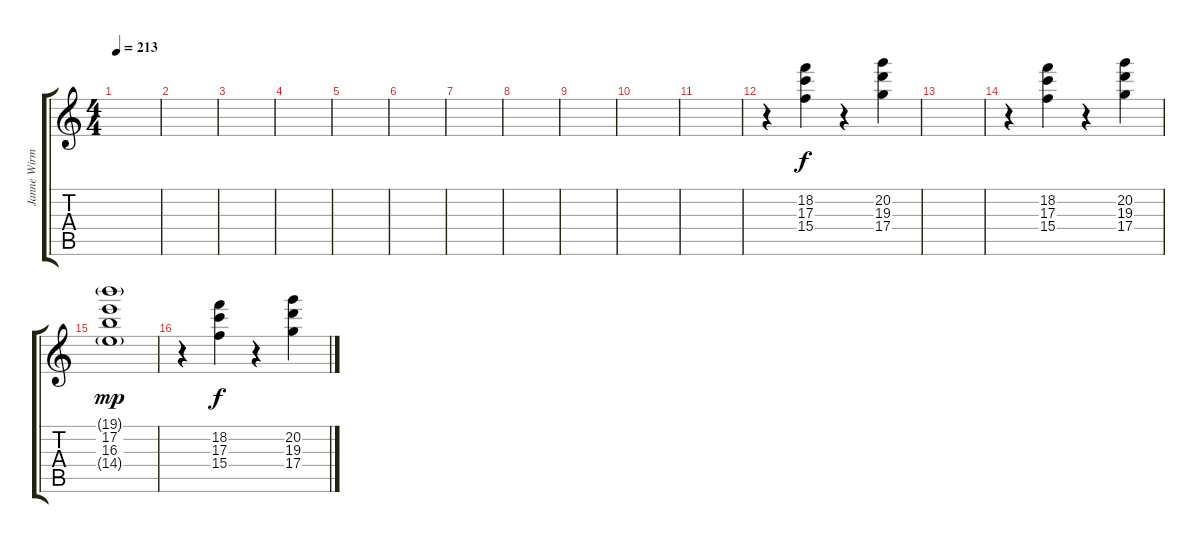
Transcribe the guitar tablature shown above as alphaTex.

\track ("Janne Wirman" "Janne Wirm") {instrument electricguitarjazz}
\staff {score tabs}
\tuning (E4 B3 G3 D3 A2 E2) {hide}
\ts (4 4)
\tempo 213
\clef g2
\ks c
|
|
|
|
|
|
|
|
|
|
|
r.4{instrument stringensemble1} (18.2 17.3 15.4).4 r.4 (20.2 19.3 17.4).4 |
|
r.4{instrument stringensemble1} (18.2 17.3 15.4).4 r.4 (20.2 19.3 17.4).4 |
(19.1{g} 17.2 16.3 14.4{g}).1{dy mp instrument stringensemble1} |
r.4{instrument stringensemble1} (18.2 17.3 15.4).4{dy f} r.4 (20.2 19.3 17.4).4
